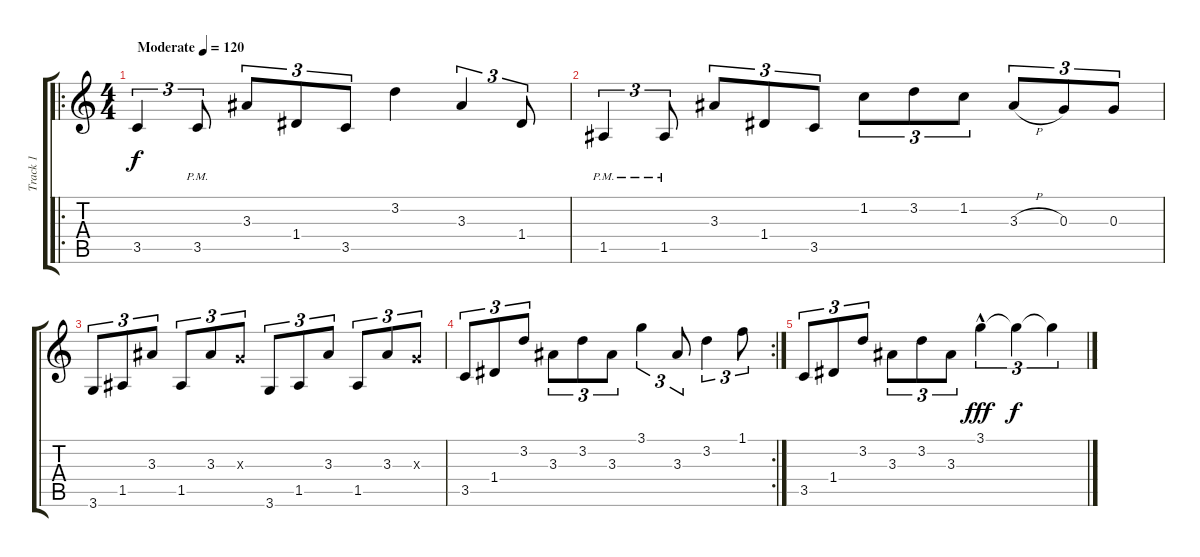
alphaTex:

\track ("Track 1" "Track 1") {instrument electricguitarclean}
\staff {score tabs}
\tuning (E4 B3 G3 D3 A2 E2) {hide}
\ro
\ts (4 4)
\tempo (120 "Moderate")
\clef g2
\ks c
3.5.4{tu (3 2) dy f instrument electricguitarclean} 3.5{pm}.8{tu (3 2)} 3.3.8{tu (3 2)} 1.4.8{tu (3 2)} 3.5.8{tu (3 2)} 3.2.4 3.3.4{tu (3 2)} 1.4.8{tu (3 2)} |
1.5{pm}.4{tu (3 2)} 1.5{pm}.8{tu (3 2)} 3.3.8{tu (3 2)} 1.4.8{tu (3 2)} 3.5.8{tu (3 2)} 1.2.8{tu (3 2)} 3.2.8{tu (3 2)} 1.2.8{tu (3 2)} 3.3{h}.8{tu (3 2)} 0.3.8{tu (3 2)} 0.3.8{tu (3 2)} |
3.6.8{tu (3 2)} 1.5.8{tu (3 2)} 3.3.8{tu (3 2)} 1.5.8{tu (3 2)} 3.3.8{tu (3 2)} 0.3{x}.8{tu (3 2)} 3.6.8{tu (3 2)} 1.5.8{tu (3 2)} 3.3.8{tu (3 2)} 1.5.8{tu (3 2)} 3.3.8{tu (3 2)} 0.3{x}.8{tu (3 2)} |
\rc 2
3.5.8{tu (3 2)} 1.4.8{tu (3 2)} 3.2.8{tu (3 2)} 3.3.8{tu (3 2)} 3.2.8{tu (3 2)} 3.3.8{tu (3 2)} 3.1.4{tu (3 2)} 3.3.8{tu (3 2)} 3.2.4{tu (3 2)} 1.1.8{tu (3 2)} |
3.5.8{tu (3 2)} 1.4.8{tu (3 2)} 3.2.8{tu (3 2)} 3.3.8{tu (3 2)} 3.2.8{tu (3 2)} 3.3.8{tu (3 2)} 3.1{hac}.4{tu (3 2) dy fff} 3.1{t}.4{tu (3 2) dy f} 3.1{t}.4{tu (3 2)}
